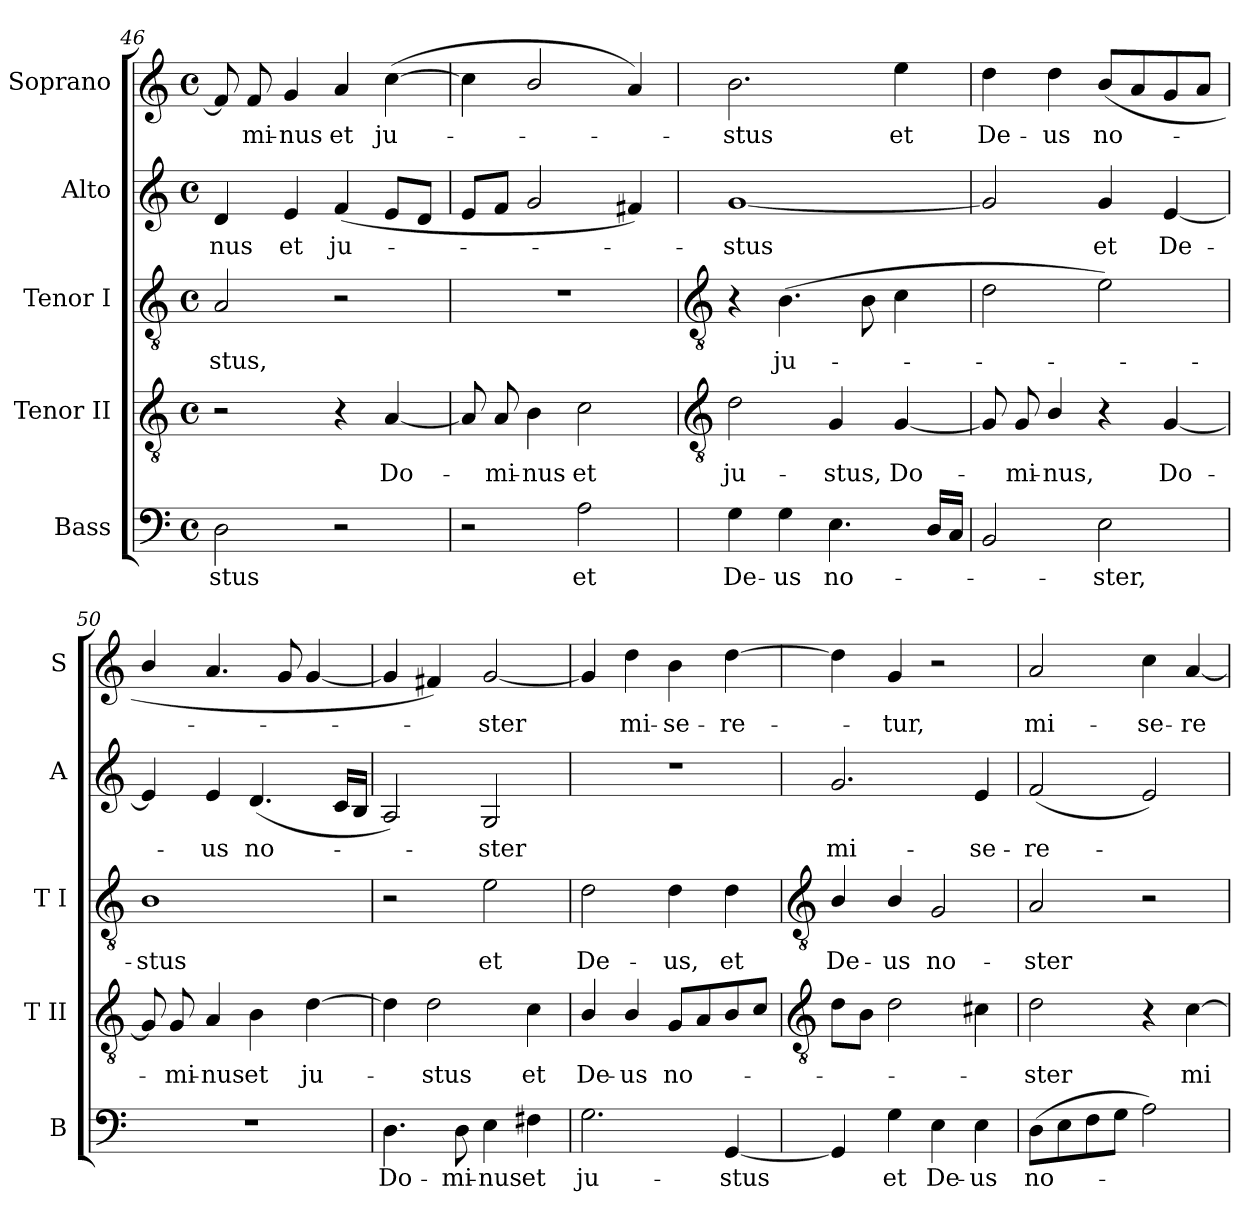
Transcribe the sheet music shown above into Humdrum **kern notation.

**kern	**text	**kern	**text	**kern	**text	**kern	**text	**kern	**text
*part5	*part5	*part4	*part4	*part3	*part3	*part2	*part2	*part1	*part1
*staff5	*staff5	*staff4	*staff4	*staff3	*staff3	*staff2	*staff2	*staff1	*staff1
*I"Bass	*	*I"Tenor II	*	*I"Tenor I	*	*I"Alto	*	*I"Soprano	*
*I'B	*	*I'T II	*	*I'T I	*	*I'A	*	*I'S	*
*clefF4	*	*clefGv2	*	*clefGv2	*	*clefG2	*	*clefG2	*
*k[]	*	*k[]	*	*k[]	*	*k[]	*	*k[]	*
*C:	*	*C:	*	*C:	*	*C:	*	*C:	*
*M4/4	*	*M4/4	*	*M4/4	*	*M4/4	*	*M4/4	*
*met(c)	*	*met(c)	*	*met(c)	*	*met(c)	*	*met(c)	*
=46	=46	=46	=46	=46	=46	=46	=46	=46	=46
!	!LO:LY:b	!	!	!	!LO:LY:b	!	!LO:LY:b	!	!
2D	-stus	2r	.	2A	stus,	4d	-nus	8f]	.
!	!	!	!	!	!	!	!	!	!LO:LY:b
.	.	.	.	.	.	.	.	8f	mi-
!	!	!	!	!	!	!	!LO:LY:b	!	!LO:LY:b
.	.	.	.	.	.	4e	et	4g	-nus
!	!	!	!	!	!	!	!LO:LY:b	!	!LO:LY:b
2r	.	4r	.	2r	.	(<4f	ju-	4a	et
!	!	!	!LO:LY:b	!	!	!	!	!	!LO:LY:b
.	.	[4A	Do-	.	.	8eL	.	(<[4cc	ju-
.	.	.	.	.	.	8dJ	.	.	.
=47	=47	=47	=47	=47	=47	=47	=47	=47	=47
2r	.	8A]	.	1r	.	8eL	.	4cc]	.
!	!	!	!LO:LY:b	!	!	!	!	!	!
.	.	8A	mi-	.	.	8fJ	.	.	.
!	!	!	!LO:LY:b	!	!	!	!	!	!
.	.	4B	-nus	.	.	2g	.	2b/	.
!	!LO:LY:b	!	!LO:LY:b	!	!	!	!	!	!
2A	et	2c	et	.	.	.	.	.	.
.	.	.	.	.	.	4f#X)	.	4a)	.
!!LO:LB:g=z
=48	=48	=48	=48	=48	=48	=48	=48	=48	=48
*	*	*clefGv2	*	*clefGv2	*	*	*	*	*
!	!LO:LY:b	!	!LO:LY:b	!	!	!	!LO:LY:b	!	!LO:LY:b
4G	De-	2d	ju-	4r	.	[1g	stus	2.b	stus
!	!LO:LY:b	!	!	!	!LO:LY:b	!	!	!	!
4G	-us	.	.	(>4.B	ju-	.	.	.	.
!	!LO:LY:b	!	!LO:LY:b	!	!	!	!	!	!
4.E	no-	4G	-stus,	.	.	.	.	.	.
.	.	.	.	8B	.	.	.	.	.
!	!	!	!LO:LY:b	!	!	!	!	!	!LO:LY:b
.	.	[4G	Do-	4c	.	.	.	4ee	et
16DLL	.	.	.	.	.	.	.	.	.
16CJJ	.	.	.	.	.	.	.	.	.
=49	=49	=49	=49	=49	=49	=49	=49	=49	=49
!	!	!	!	!	!	!	!	!	!LO:LY:b
2BB	.	8G]	.	2d	.	2g]	.	4dd	De-
!	!	!	!LO:LY:b	!	!	!	!	!	!
.	.	8G	mi-	.	.	.	.	.	.
!	!	!	!LO:LY:b	!	!	!	!	!	!LO:LY:b
.	.	4B/	-nus,	.	.	.	.	4dd	-us
!	!LO:LY:b	!	!	!	!	!	!LO:LY:b	!	!LO:LY:b
2E	ster,	4r	.	2e)	.	4g	et	(<8bL	no-
.	.	.	.	.	.	.	.	8a	.
!	!	!	!LO:LY:b	!	!	!	!LO:LY:b	!	!
.	.	[4G	Do-	.	.	[4e	De-	8g	.
.	.	.	.	.	.	.	.	8aJ	.
=50	=50	=50	=50	=50	=50	=50	=50	=50	=50
!	!	!	!	!	!LO:LY:b	!	!	!	!
1r	.	8G]	.	1B	stus	4e]	.	4b/	.
!	!	!	!LO:LY:b	!	!	!	!	!	!
.	.	8G	-mi-	.	.	.	.	.	.
!	!	!	!LO:LY:b	!	!	!	!LO:LY:b	!	!
.	.	4A	-nus	.	.	4e	us	4.a	.
!	!	!	!LO:LY:b	!	!	!	!LO:LY:b	!	!
.	.	4B	et	.	.	(<4.d	no-	.	.
.	.	.	.	.	.	.	.	8g	.
!	!	!	!LO:LY:b	!	!	!	!	!	!
.	.	[4d	ju-	.	.	.	.	[4g	.
.	.	.	.	.	.	16cLL	.	.	.
.	.	.	.	.	.	16BJJ	.	.	.
=51	=51	=51	=51	=51	=51	=51	=51	=51	=51
!	!LO:LY:b	!	!	!	!	!	!	!	!
4.D	Do-	4d]	.	2r	.	2A)	.	4g]	.
!	!	!	!LO:LY:b	!	!	!	!	!	!
.	.	2d	stus	.	.	.	.	4f#X)	.
!	!LO:LY:b	!	!	!	!	!	!	!	!
8D	-mi-	.	.	.	.	.	.	.	.
!	!LO:LY:b	!	!	!	!LO:LY:b	!	!LO:LY:b	!	!LO:LY:b
4E	-nus	.	.	2e	et	2G	ster	[2g	ster
!	!LO:LY:b	!	!LO:LY:b	!	!	!	!	!	!
4F#X	et	4c	et	.	.	.	.	.	.
=52	=52	=52	=52	=52	=52	=52	=52	=52	=52
!	!LO:LY:b	!	!LO:LY:b	!	!LO:LY:b	!	!	!	!
2.G	ju-	4B/	De-	2d	De-	1r	.	4g]	.
!	!	!	!LO:LY:b	!	!	!	!	!	!LO:LY:b
.	.	4B/	-us	.	.	.	.	4dd	mi-
!	!	!	!LO:LY:b	!	!LO:LY:b	!	!	!	!LO:LY:b
.	.	8GL	no-	4d	-us,	.	.	4b	-se-
.	.	8A	.	.	.	.	.	.	.
!	!LO:LY:b	!	!	!	!LO:LY:b	!	!	!	!LO:LY:b
[4GG	-stus	8B	.	4d	et	.	.	[4dd	-re-
.	.	8cJ	.	.	.	.	.	.	.
!!LO:LB:g=z
=53	=53	=53	=53	=53	=53	=53	=53	=53	=53
*	*	*clefGv2	*	*clefGv2	*	*	*	*	*
!	!	!	!	!	!LO:LY:b	!	!LO:LY:b	!	!
4GG]	.	8dL	.	4B/	De-	2.g	mi-	4dd]	.
.	.	8BJ	.	.	.	.	.	.	.
!	!LO:LY:b	!	!	!	!LO:LY:b	!	!	!	!LO:LY:b
4G	et	2d	.	4B/	-us	.	.	4g	tur,
!	!LO:LY:b	!	!	!	!LO:LY:b	!	!	!	!
4E	De-	.	.	2G	no-	.	.	2r	.
!	!LO:LY:b	!	!	!	!	!	!LO:LY:b	!	!
4E	-us	4c#X	.	.	.	4e	-se-	.	.
=54	=54	=54	=54	=54	=54	=54	=54	=54	=54
!	!LO:LY:b	!	!LO:LY:b	!	!LO:LY:b	!	!LO:LY:b	!	!LO:LY:b
(>8DL	no-	2d	ster	2A	-ster	(<2f	-re-	2a	mi-
8E	.	.	.	.	.	.	.	.	.
8F	.	.	.	.	.	.	.	.	.
8GJ	.	.	.	.	.	.	.	.	.
!	!	!	!	!	!	!	!	!	!LO:LY:b
2A)	.	4r	.	2r	.	2e)	.	4cc	-se-
!	!	!	!LO:LY:b	!	!	!	!	!	!LO:LY:b
.	.	[4c	mi-	.	.	.	.	[4a	-re-
=	=	=	=	=	=	=	=	=	=
*-	*-	*-	*-	*-	*-	*-	*-	*-	*-
